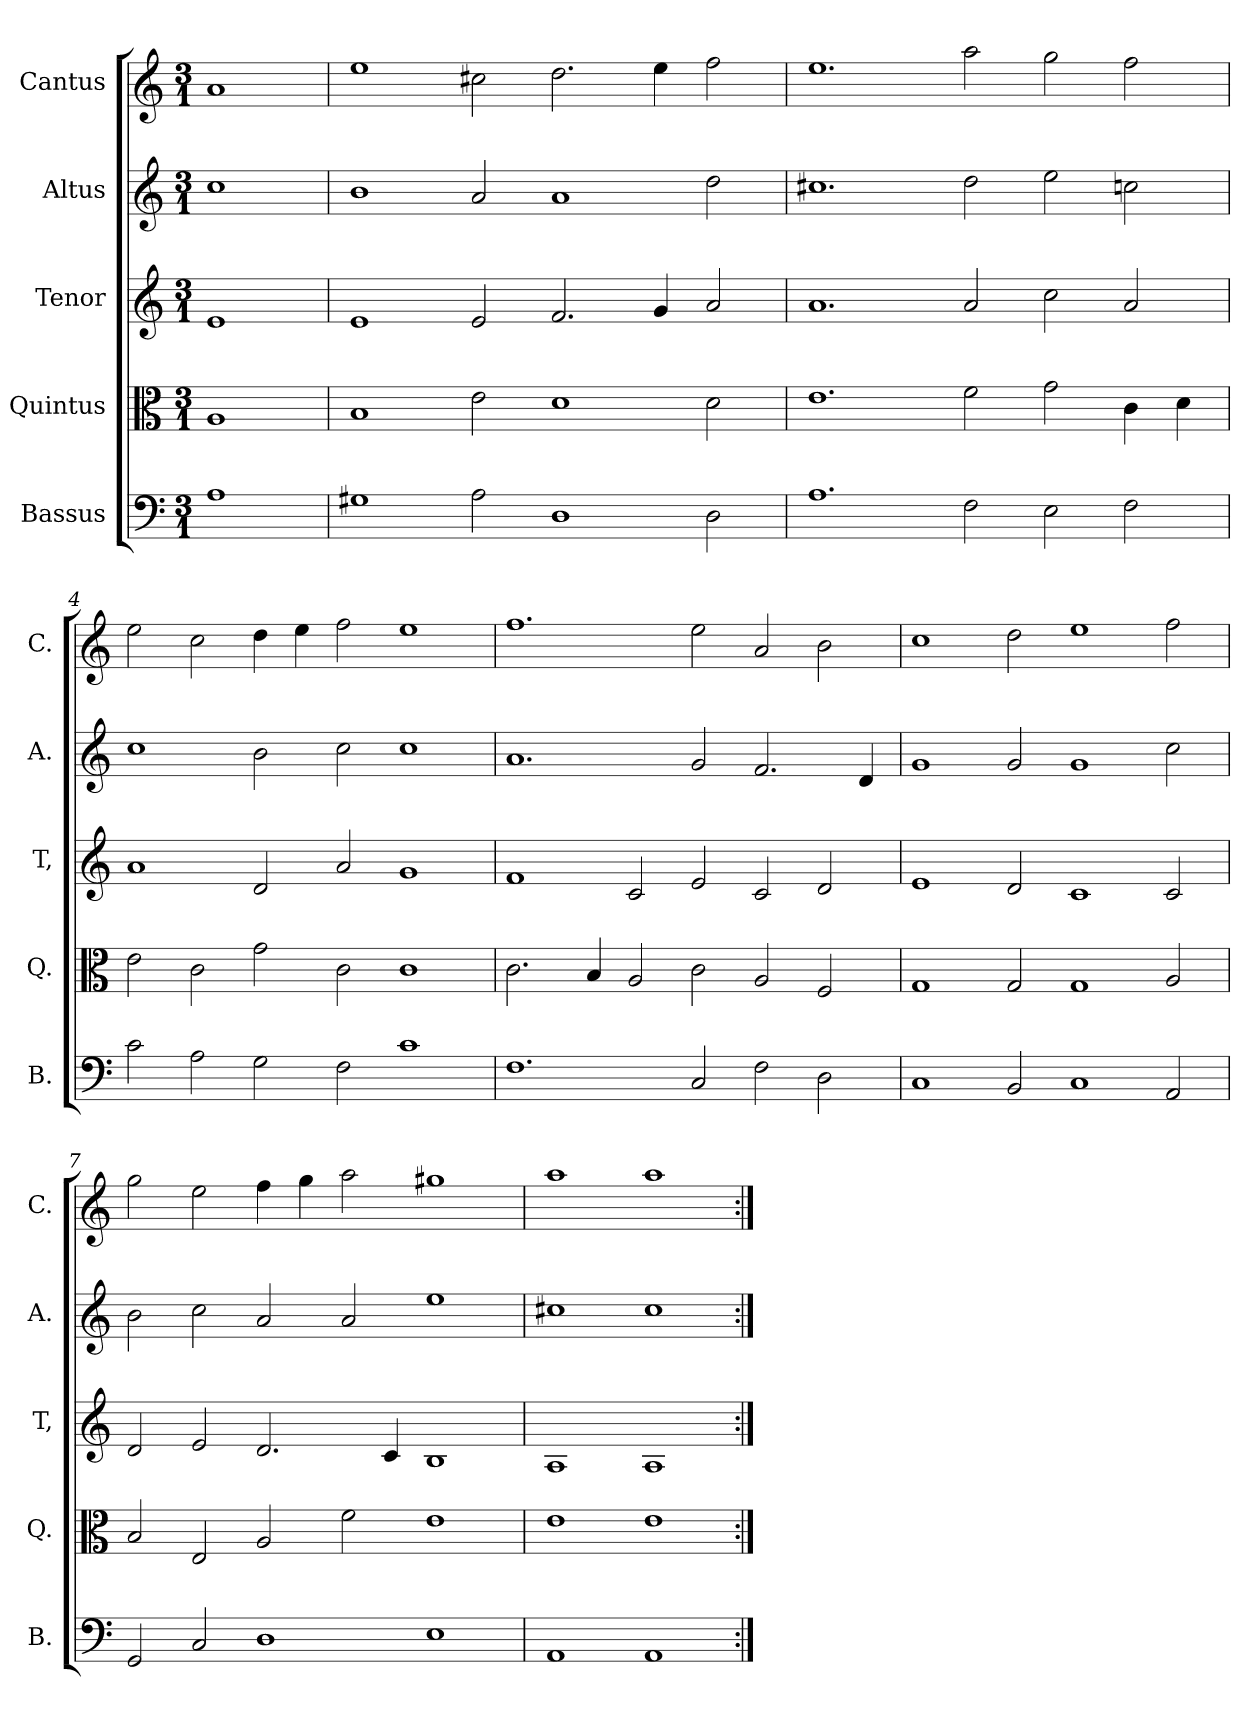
**kern	**kern	**kern	**kern	**kern
*part5	*part4	*part3	*part2	*part1
*staff5	*staff4	*staff3	*staff2	*staff1
*I"Bassus	*I"Quintus	*I"Tenor	*I"Altus	*I"Cantus
*I'B.	*I'Q.	*I'T,	*I'A.	*I'C.
*clefF4	*clefC3	*clefG2	*clefG2	*clefG2
*k[]	*k[]	*k[]	*k[]	*k[]
*C:	*C:	*C:	*C:	*C:
*M3/1	*M3/1	*M3/1	*M3/1	*M3/1
=1	=1	=1	=1	=1
1A\	1A/	1e/	1cc\	1a/
=2	=2	=2	=2	=2
1G#X\	1B/	1e/	1b\	1ee\
2A\	2e\	2e/	2a/	2cc#X\
1D\	1d\	2.f/	1a/	2.dd\
.	.	4g/	.	4ee\
2D\	2d\	2a/	2dd\	2ff\
=3	=3	=3	=3	=3
1.A\	1.e\	1.a/	1.cc#X\	1.ee\
2F\	2f\	2a/	2dd\	2aa\
2E\	2g\	2cc\	2ee\	2gg\
2F\	4c\	2a/	2ccn\	2ff\
.	4d\	.	.	.
=4	=4	=4	=4	=4
2c\	2e\	1a/	1cc\	2ee\
2A\	2c\	.	.	2cc\
2G\	2g\	2d/	2b\	4dd\
.	.	.	.	4ee\
2F\	2c\	2a/	2cc\	2ff\
1c\	1c\	1g/	1cc\	1ee\
=5	=5	=5	=5	=5
1.F\	2.c\	1f/	1.a/	1.ff\
.	4B/	.	.	.
.	2A/	2c/	.	.
2C/	2c\	2e/	2g/	2ee\
2F\	2A/	2c/	2.f/	2a/
2D\	2F/	2d/	.	2b\
.	.	.	4d/	.
=6	=6	=6	=6	=6
1C/	1G/	1e/	1g/	1cc\
2BB/	2G/	2d/	2g/	2dd\
1C/	1G/	1c/	1g/	1ee\
2AA/	2A/	2c/	2cc\	2ff\
!!LO:LB:g=z
=7	=7	=7	=7	=7
2GG/	2B/	2d/	2b\	2gg\
2C/	2E/	2e/	2cc\	2ee\
1D\	2A/	2.d/	2a/	4ff\
.	.	.	.	4gg\
.	2f\	.	2a/	2aa\
.	.	4c/	.	.
1E\	1e\	1B/	1ee\	1gg#X\
=8	=8	=8	=8	=8
1AA/	1e\	1A/	1cc#X\	1aa\
1AA/	1e\	1A/	1cc#\	1aa\
=:|!	=:|!	=:|!	=:|!	=:|!
*-	*-	*-	*-	*-
